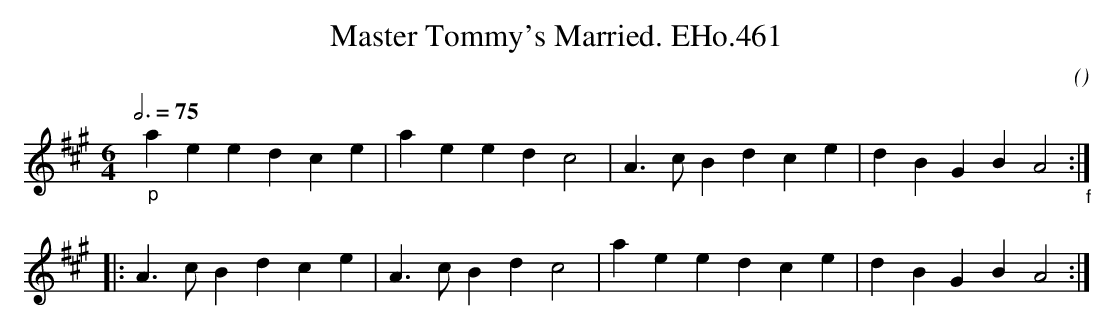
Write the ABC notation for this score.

X:1
T:Master Tommy's Married. EHo.461
M:6/4
L:1/4
Q:3/4=75
C:
O:
K:A
y"_p"aeedce | aeedc2 | A3/c/B dce | dBGBA2"_f" :|
|: A3/c/Bdce | A3/c/Bdc2 | aeedce | dBGBA2 :|
